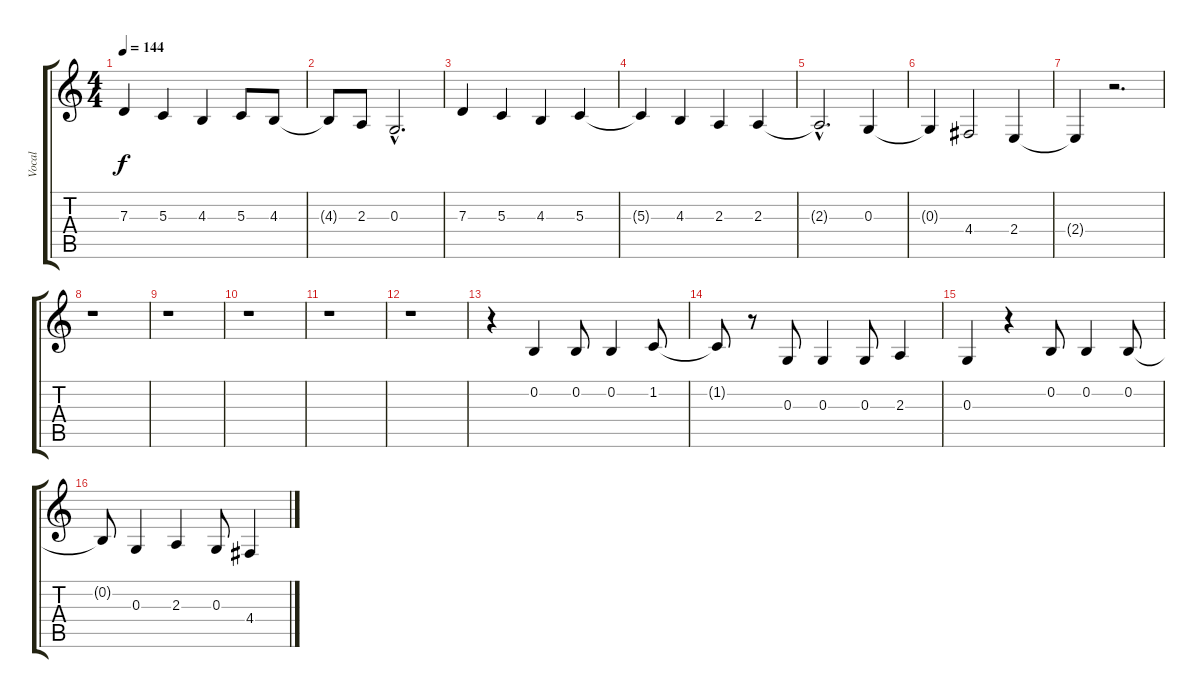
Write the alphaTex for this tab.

\track ("Vocal" "Vocal") {instrument flute}
\staff {score tabs}
\tuning (E4 B3 G3 D3 A2 E2) {hide}
\ts (4 4)
\tempo 144
\clef g2
\ks c
7.3.4{dy f} 5.3.4 4.3.4 5.3.8 4.3.8 |
4.3{t}.8 2.3.8 0.3{hac}.2{d} |
7.3.4 5.3.4 4.3.4 5.3.4 |
5.3{t}.4 4.3.4 2.3.4 2.3.4 |
2.3{hac t}.2{d} 0.3.4 |
0.3{t}.4 4.4.2 2.4.4 |
2.4{t}.4 r.2{d} |
r.1 |
r.1 |
r.1 |
r.1 |
r.1 |
r.4 0.2.4 0.2.8 0.2.4 1.2.8 |
1.2{t}.8 r.8 0.3.8 0.3.4 0.3.8 2.3.4 |
0.3.4 r.4 0.2.8 0.2.4 0.2.8 |
0.2{t}.8 0.3.4 2.3.4 0.3.8 4.4.4
